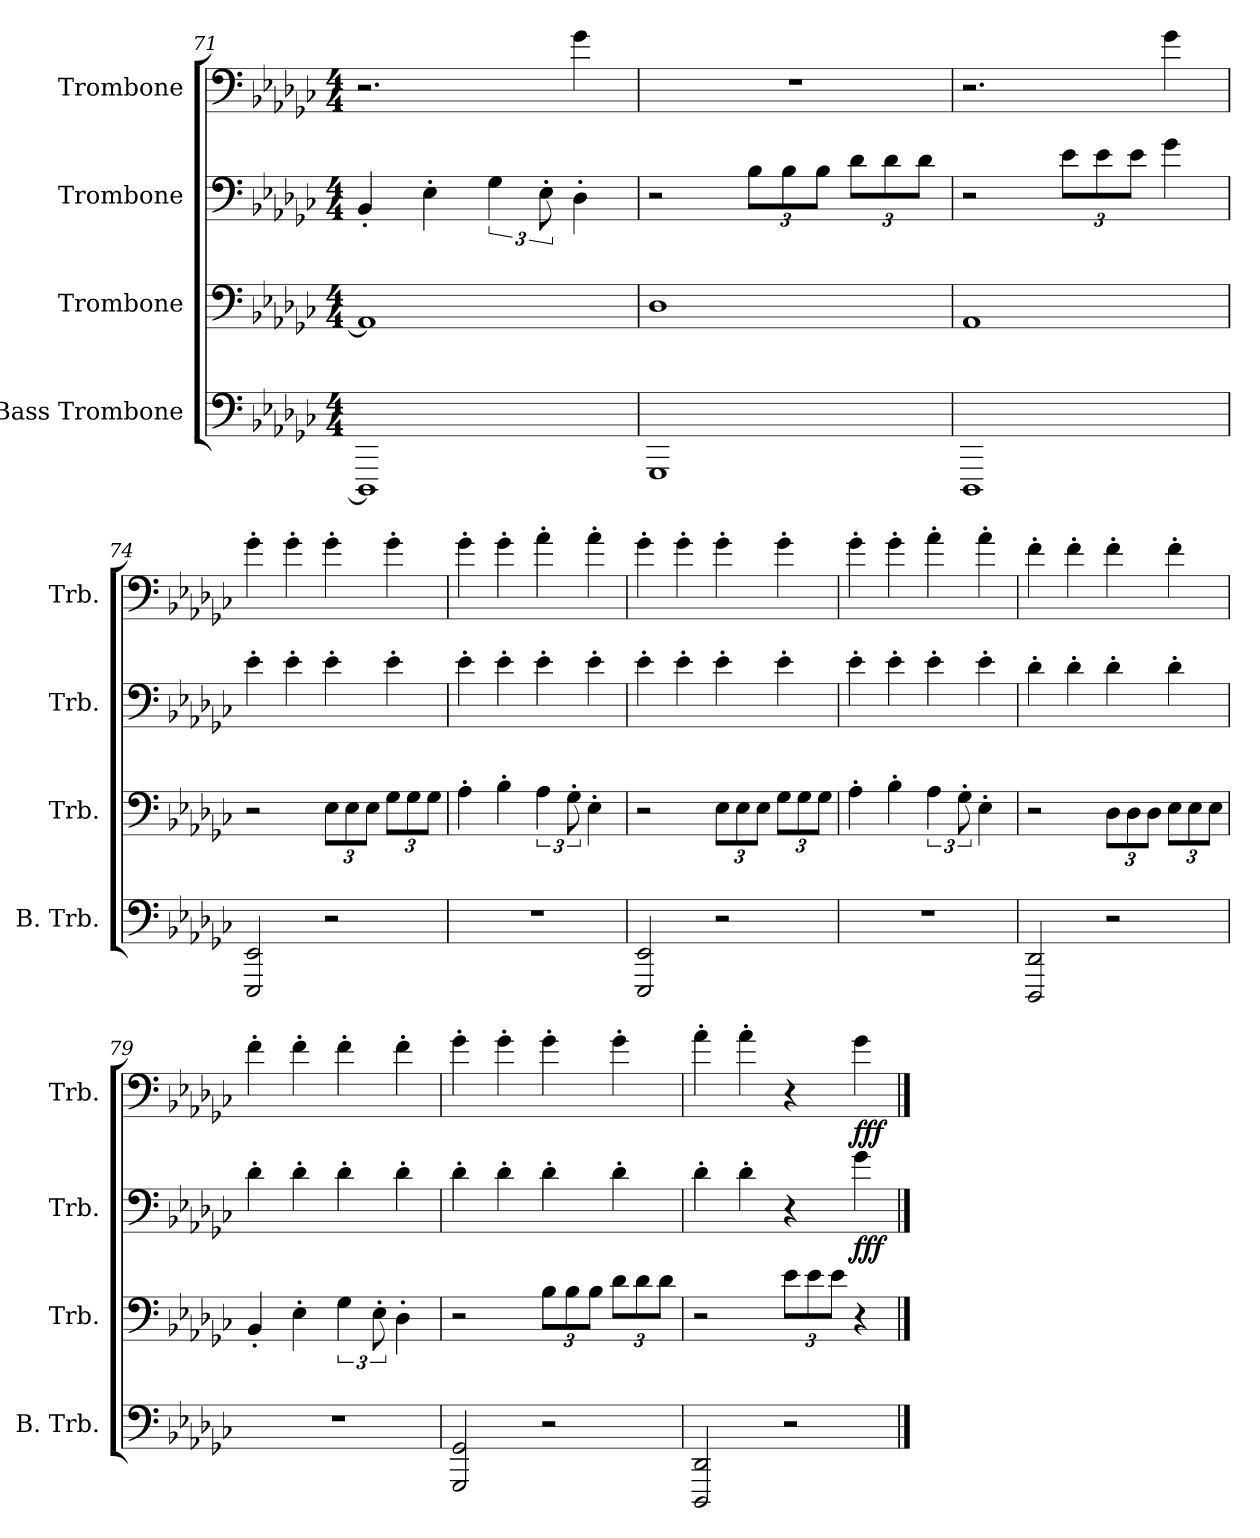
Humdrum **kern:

**kern	**kern	**kern	**dynam	**kern	**dynam
*part4	*part3	*part2	*part2	*part1	*part1
*staff4	*staff3	*staff2	*staff2	*staff1	*staff1
*I"Bass Trombone	*I"Trombone	*I"Trombone	*	*I"Trombone	*
*I'B. Trb.	*I'Trb.	*I'Trb.	*	*I'Trb.	*
*clefF4	*clefF4	*clefF4	*	*clefF4	*
*k[b-e-a-d-g-c-]	*k[b-e-a-d-g-c-]	*k[b-e-a-d-g-c-]	*	*k[b-e-a-d-g-c-]	*
*M4/4	*M4/4	*M4/4	*	*M4/4	*
=71	=71	=71	=71	=71	=71
1DDD-]	1AA-]	4BB-'/	.	2.r	.
.	.	4E-'\	.	.	.
.	.	6G-\	.	.	.
.	.	12E-'\	.	.	.
.	.	4D-'\	.	4g-\	.
=72	=72	=72	=72	=72	=72
1GGG-	1D-	2r	.	1r	.
*	*	*Xbrackettup	*	*	*
.	.	12B-\L	.	.	.
.	.	12B-\	.	.	.
.	.	12B-\J	.	.	.
.	.	12d-\L	.	.	.
.	.	12d-\	.	.	.
.	.	12d-\J	.	.	.
=73	=73	=73	=73	=73	=73
1DDD-	1AA-	2r	.	2.r	.
.	.	12e-\L	.	.	.
.	.	12e-\	.	.	.
.	.	12e-\J	.	.	.
.	.	4g-\	.	4g-\	.
!!LO:PB:g=z
=74	=74	=74	=74	=74	=74
2EEE-/ 2EE-/	2r	4e-'\	.	4g-'\	.
.	.	4e-'\	.	4g-'\	.
*	*Xbrackettup	*	*	*	*
2r	12E-\L	4e-'\	.	4g-'\	.
.	12E-\	.	.	.	.
.	12E-\J	.	.	.	.
.	12G-\L	4e-'\	.	4g-'\	.
.	12G-\	.	.	.	.
.	12G-\J	.	.	.	.
=75	=75	=75	=75	=75	=75
1r	4A-'\	4e-'\	.	4g-'\	.
.	4B-'\	4e-'\	.	4g-'\	.
*	*brackettup	*	*	*	*
.	6A-\	4e-'\	.	4a-'\	.
.	12G-'\	.	.	.	.
.	4E-'\	4e-'\	.	4a-'\	.
=76	=76	=76	=76	=76	=76
2EEE-/ 2EE-/	2r	4e-'\	.	4g-'\	.
.	.	4e-'\	.	4g-'\	.
*	*Xbrackettup	*	*	*	*
2r	12E-\L	4e-'\	.	4g-'\	.
.	12E-\	.	.	.	.
.	12E-\J	.	.	.	.
.	12G-\L	4e-'\	.	4g-'\	.
.	12G-\	.	.	.	.
.	12G-\J	.	.	.	.
=77	=77	=77	=77	=77	=77
1r	4A-'\	4e-'\	.	4g-'\	.
.	4B-'\	4e-'\	.	4g-'\	.
*	*brackettup	*	*	*	*
.	6A-\	4e-'\	.	4a-'\	.
.	12G-'\	.	.	.	.
.	4E-'\	4e-'\	.	4a-'\	.
!!LO:LB:g=z
=78	=78	=78	=78	=78	=78
2DDD-/ 2DD-/	2r	4d-'\	.	4f'\	.
.	.	4d-'\	.	4f'\	.
*	*Xbrackettup	*	*	*	*
2r	12D-\L	4d-'\	.	4f'\	.
.	12D-\	.	.	.	.
.	12D-\J	.	.	.	.
.	12E-\L	4d-'\	.	4f'\	.
.	12E-\	.	.	.	.
.	12E-\J	.	.	.	.
=79	=79	=79	=79	=79	=79
1r	4BB-'/	4d-'\	.	4f'\	.
.	4E-'\	4d-'\	.	4f'\	.
*	*brackettup	*	*	*	*
.	6G-\	4d-'\	.	4f'\	.
.	12E-'\	.	.	.	.
.	4D-'\	4d-'\	.	4f'\	.
=80	=80	=80	=80	=80	=80
2GGG-/ 2GG-/	2r	4d-'\	.	4g-'\	.
.	.	4d-'\	.	4g-'\	.
*	*Xbrackettup	*	*	*	*
2r	12B-\L	4d-'\	.	4g-'\	.
.	12B-\	.	.	.	.
.	12B-\J	.	.	.	.
.	12d-\L	4d-'\	.	4g-'\	.
.	12d-\	.	.	.	.
.	12d-\J	.	.	.	.
=81	=81	=81	=81	=81	=81
2DDD-/ 2DD-/	2r	4d-'\	.	4a-'\	.
.	.	4d-'\	.	4a-'\	.
2r	12e-\L	4r	.	4r	.
.	12e-\	.	.	.	.
.	12e-\J	.	.	.	.
!	!	!	!LO:DY:b	!	!LO:DY:b
.	4r	4g-\	fff	4g-\	fff
==	==	==	==	==	==
*-	*-	*-	*-	*-	*-
